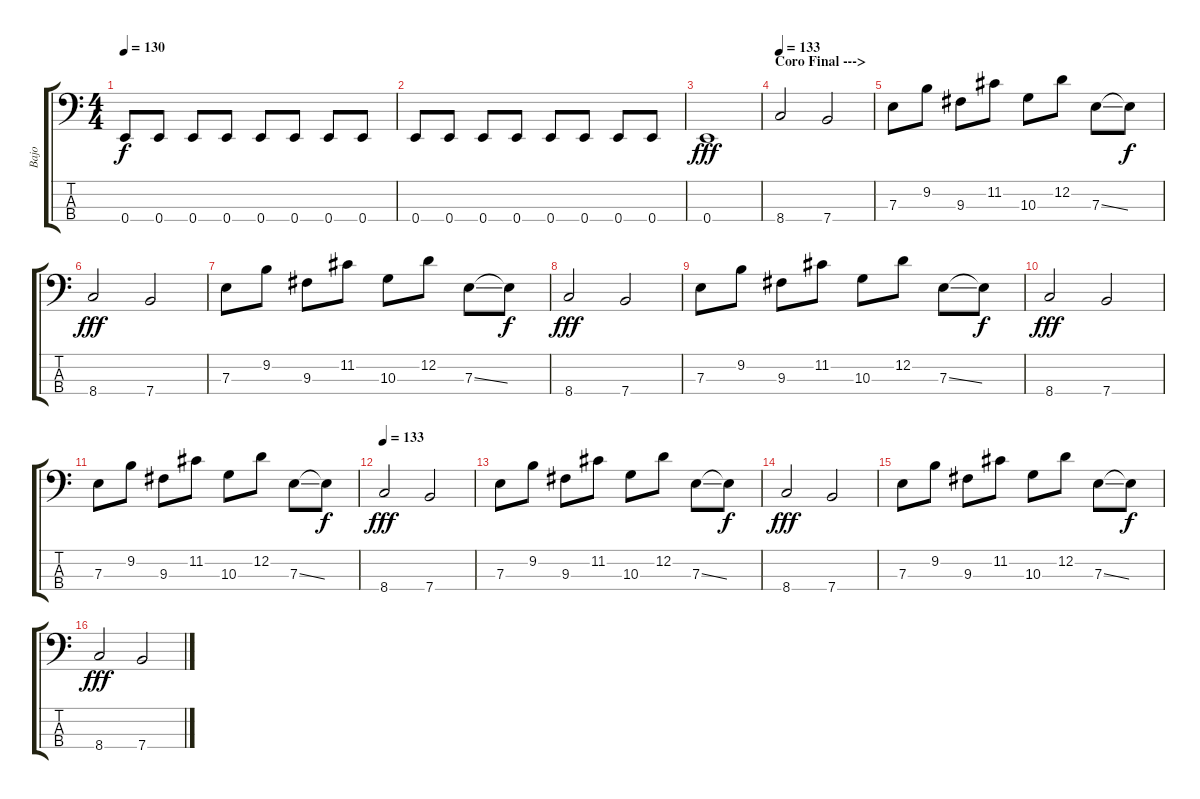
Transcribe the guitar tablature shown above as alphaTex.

\track ("Bajo" "Bajo") {instrument electricbasspick}
\staff {score tabs}
\tuning (G2 D2 A1 E1) {hide}
\ts (4 4)
\tempo 130
\clef f4
\ks c
0.4.8{dy f} 0.4.8 0.4.8 0.4.8 0.4.8 0.4.8 0.4.8 0.4.8 |
0.4.8 0.4.8 0.4.8 0.4.8 0.4.8 0.4.8 0.4.8 0.4.8 |
0.4.1{dy fff} |
\section ("" "Coro Final --->")
\tempo 133
8.4.2 7.4.2 |
7.3.8 9.2.8 9.3.8 11.2.8 10.3.8 12.2.8 7.3{ss}.8 7.3{t}.8{dy f} |
8.4.2{dy fff} 7.4.2 |
7.3.8 9.2.8 9.3.8 11.2.8 10.3.8 12.2.8 7.3{ss}.8 7.3{t}.8{dy f} |
8.4.2{dy fff} 7.4.2 |
7.3.8 9.2.8 9.3.8 11.2.8 10.3.8 12.2.8 7.3{ss}.8 7.3{t}.8{dy f} |
8.4.2{dy fff} 7.4.2 |
7.3.8 9.2.8 9.3.8 11.2.8 10.3.8 12.2.8 7.3{ss}.8 7.3{t}.8{dy f} |
\tempo 133
8.4.2{dy fff} 7.4.2 |
7.3.8 9.2.8 9.3.8 11.2.8 10.3.8 12.2.8 7.3{ss}.8 7.3{t}.8{dy f} |
8.4.2{dy fff} 7.4.2 |
7.3.8 9.2.8 9.3.8 11.2.8 10.3.8 12.2.8 7.3{ss}.8 7.3{t}.8{dy f} |
8.4.2{dy fff} 7.4.2
